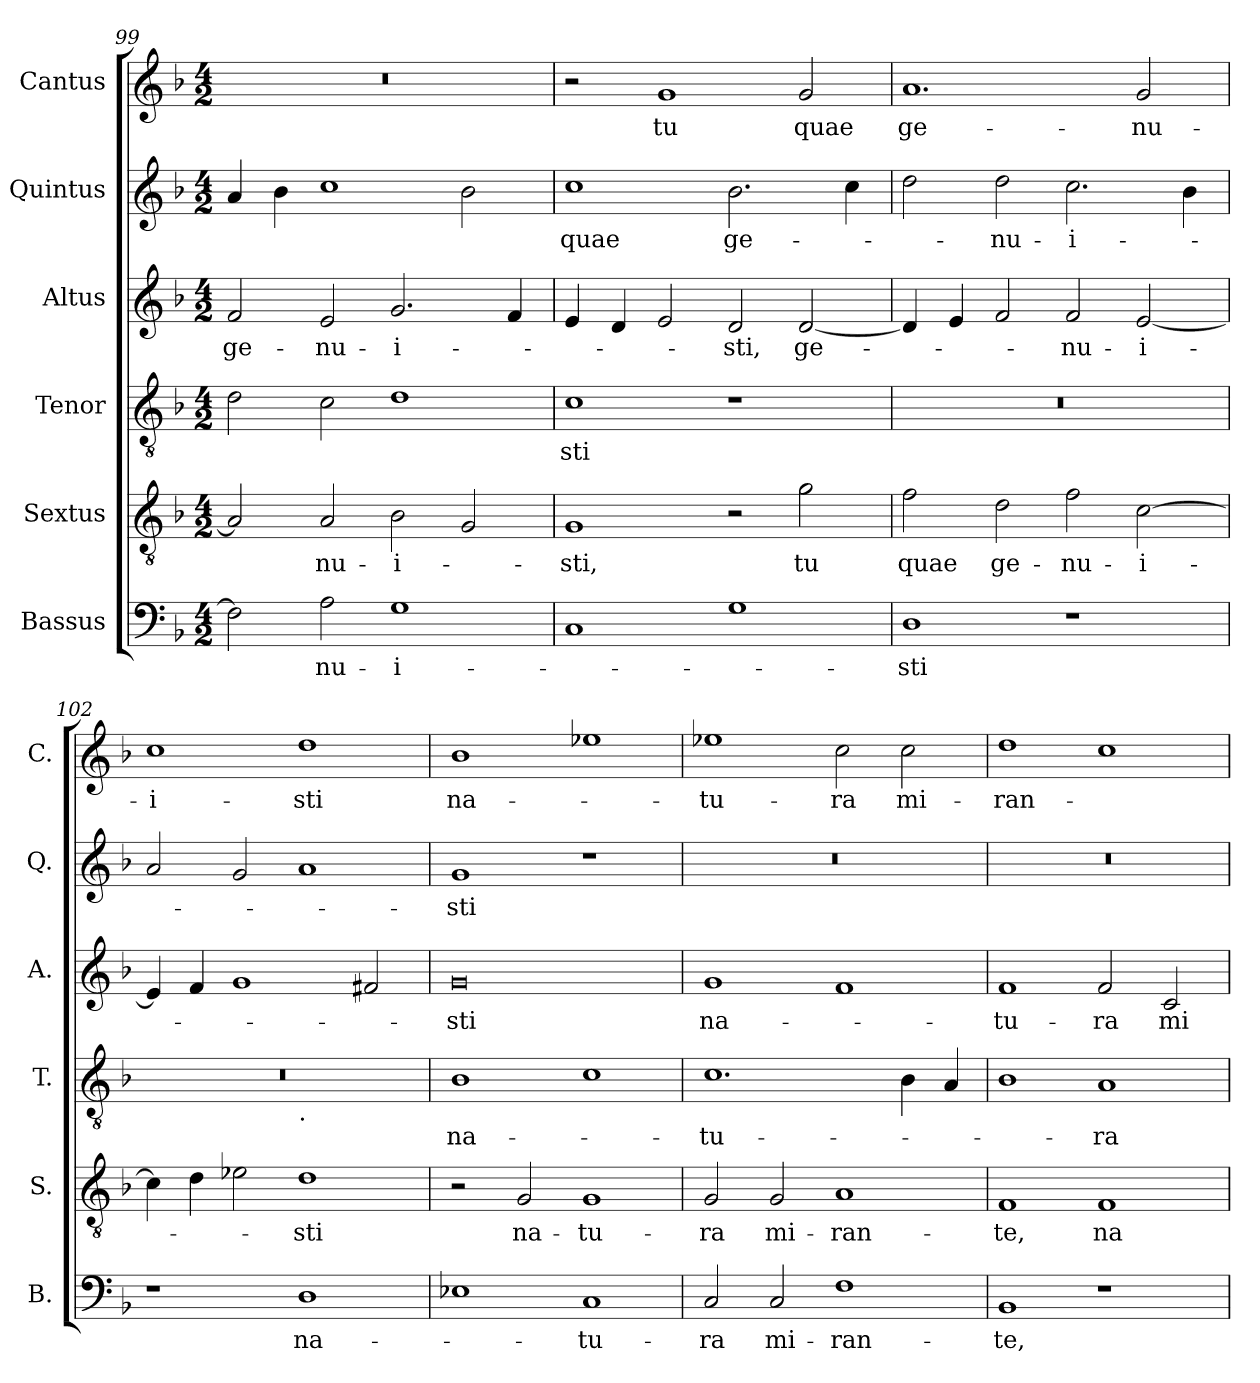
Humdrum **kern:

**kern	**text	**kern	**text	**kern	**text	**kern	**text	**kern	**text	**kern	**text
*part6	*part6	*part5	*part5	*part4	*part4	*part3	*part3	*part2	*part2	*part1	*part1
*staff6	*staff6	*staff5	*staff5	*staff4	*staff4	*staff3	*staff3	*staff2	*staff2	*staff1	*staff1
*I"Bassus	*	*I"Sextus	*	*I"Tenor	*	*I"Altus	*	*I"Quintus	*	*I"Cantus	*
*I'B.	*	*I'S.	*	*I'T.	*	*I'A.	*	*I'Q.	*	*I'C.	*
*clefF4	*	*clefGv2	*	*clefGv2	*	*clefG2	*	*clefG2	*	*clefG2	*
*k[b-]	*	*k[b-]	*	*k[b-]	*	*k[b-]	*	*k[b-]	*	*k[b-]	*
*M4/2	*	*M4/2	*	*M4/2	*	*M4/2	*	*M4/2	*	*M4/2	*
=99	=99	=99	=99	=99	=99	=99	=99	=99	=99	=99	=99
2F\]	.	2A/]	.	2d\	.	2f/	ge-	4a/	.	0r	.
.	.	.	.	.	.	.	.	4b-\	.	.	.
2A\	-nu-	2A/	-nu-	2c\	.	2e/	-nu-	1cc	.	.	.
1G	-i-	2B-\	-i-	1d	.	2.g/	-i-	.	.	.	.
.	.	2G/	.	.	.	.	.	2b-\	.	.	.
.	.	.	.	.	.	4f/	.	.	.	.	.
=100	=100	=100	=100	=100	=100	=100	=100	=100	=100	=100	=100
1C	.	1G	-sti,	1c	-sti	4e/	.	1cc	quae	2r	.
.	.	.	.	.	.	4d/	.	.	.	.	.
.	.	.	.	.	.	2e/	.	.	.	1g	tu
1G	.	2r	.	1r	.	2d/	-sti,	2.b-\	ge-	.	.
.	.	2g\	tu	.	.	[2d/	ge-	.	.	2g/	quae
.	.	.	.	.	.	.	.	4cc\	.	.	.
=101	=101	=101	=101	=101	=101	=101	=101	=101	=101	=101	=101
1D	-sti	2f\	quae	0r	.	4d/]	.	2dd\	.	1.a	ge-
.	.	.	.	.	.	4e/	.	.	.	.	.
.	.	2d\	ge-	.	.	2f/	.	2dd\	-nu-	.	.
1r	.	2f\	-nu-	.	.	2f/	-nu-	2.cc\	-i-	.	.
.	.	[2c\	-i-	.	.	[2e/	-i-	.	.	2g/	-nu-
.	.	.	.	.	.	.	.	4b-\	.	.	.
=102	=102	=102	=102	=102	=102	=102	=102	=102	=102	=102	=102
*	*	*	*	*^	*	*	*	*	*	*	*
1r	.	4c\]	.	0r	1ryy	.	4e/]	.	2a/	.	1cc	-i-
.	.	4d\	.	.	.	.	4f/	.	.	.	.	.
.	.	2e-X\	.	.	.	.	1g	.	2g/	.	.	.
!	!	!	!	!	!LO:TX:b:t=.	!	!	!	!	!	!	!
1D	na-	1d	-sti	.	1ryy	.	.	.	1a	.	1dd	-sti
.	.	.	.	.	.	.	2f#X/	.	.	.	.	.
*	*	*	*	*v	*v	*	*	*	*	*	*	*
!!LO:LB:g=z
=103	=103	=103	=103	=103	=103	=103	=103	=103	=103	=103	=103
1E-X	.	2r	.	1B-	na-	0g	-sti	1g	-sti	1b-	na-
.	.	2G/	na-	.	.	.	.	.	.	.	.
1C	-tu-	1G	-tu-	1c	.	.	.	1r	.	1ee-X	.
=104	=104	=104	=104	=104	=104	=104	=104	=104	=104	=104	=104
2C/	-ra	2G/	-ra	1.c	-tu-	1g	na-	0r	.	1ee-X	-tu-
2C/	mi-	2G/	mi-	.	.	.	.	.	.	.	.
1F	-ran-	1A	-ran-	.	.	1f	.	.	.	2cc\	-ra
.	.	.	.	4B-\	.	.	.	.	.	2cc\	mi-
.	.	.	.	4A/	.	.	.	.	.	.	.
=105	=105	=105	=105	=105	=105	=105	=105	=105	=105	=105	=105
1BB-	-te,	1F	-te,	1B-	.	1f	-tu-	0r	.	1dd	-ran-
1r	.	1F	na-	1A	-ra	2f/	-ra	.	.	1cc	.
.	.	.	.	.	.	2c/	mi-	.	.	.	.
=	=	=	=	=	=	=	=	=	=	=	=
*-	*-	*-	*-	*-	*-	*-	*-	*-	*-	*-	*-
